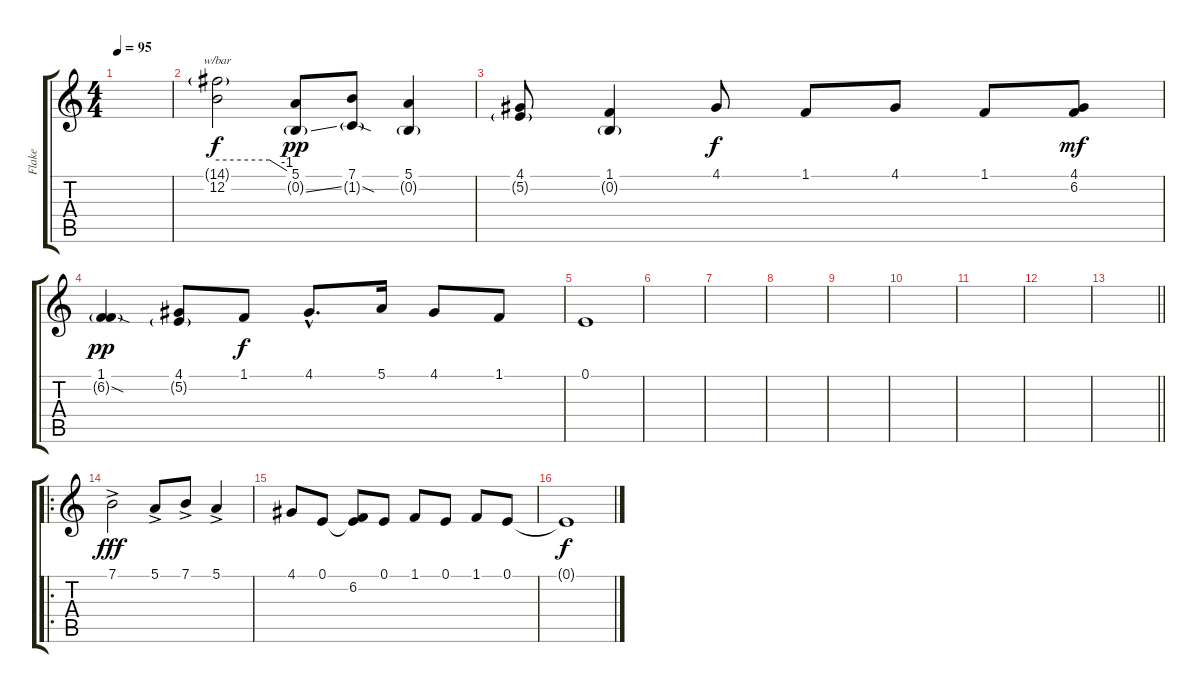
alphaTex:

\track ("Flake" "Flake") {instrument synthstrings1}
\staff {score tabs}
\tuning (E4 B3 G3 D3 A2 D2) {hide}
\ts (4 4)
\tempo 95
\clef g2
\ks c
|
(14.1{g} 12.2).2{tbe (custom default 0 0 45 0 60 -4)} (5.1 0.2{ss g}).8{dy pp} (7.1 1.2{sod g}).8 (5.1 0.2{g}).4 |
(4.1 5.2{g}).8 (1.1 0.2{g}).4 4.1.8{dy f} 1.1.8 4.1.8 1.1.8 (4.1 6.2).8{dy mf} |
(1.1 6.2{sod g}).4{dy pp} (4.1 5.2{g}).8 1.1.8{dy f} 4.1{hac}.8{d} 5.1.16 4.1.8 1.1.8 |
0.1.1 |
|
|
|
|
|
|
|
\barLineRight lightlight
|
\ro
7.1{ac}.2{dy fff} 5.1{ac}.8 7.1{ac}.8 5.1{ac}.4 |
4.1.8 0.1.8 (0.1{t} 6.2).8 0.1.8 1.1.8 0.1.8 1.1.8 0.1.8 |
0.1{t}.1{dy f}
